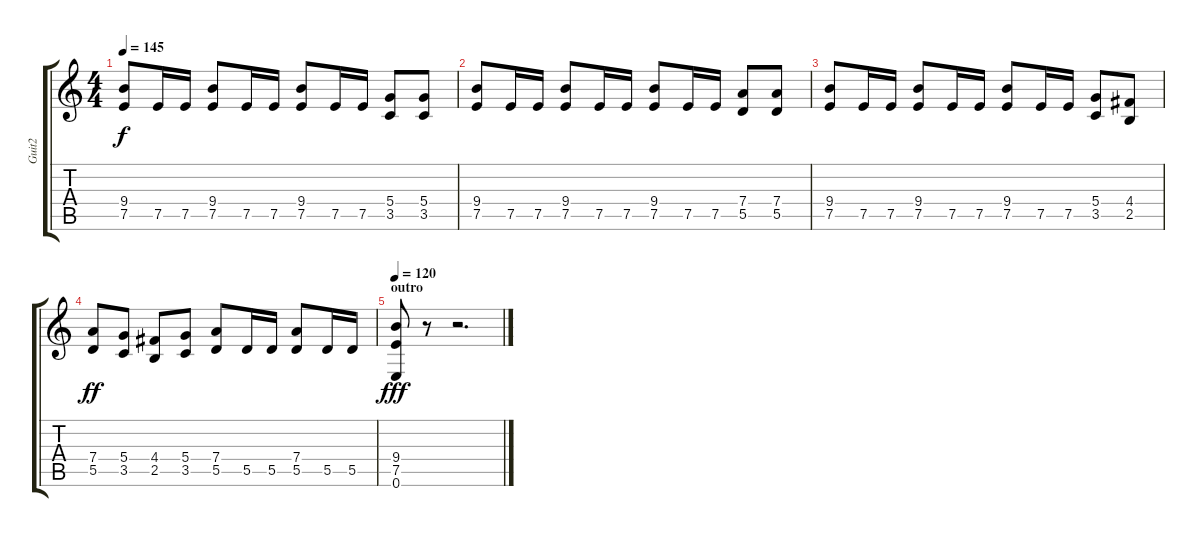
\track ("Guit2" "Guit2") {instrument overdrivenguitar}
\staff {score tabs}
\tuning (E4 B3 G3 D3 A2 E2) {hide}
\ts (4 4)
\tempo 145
\clef g2
\ks c
(9.4 7.5).8{dy f} 7.5.16 7.5.16 (9.4 7.5).8 7.5.16 7.5.16 (9.4 7.5).8 7.5.16 7.5.16 (5.4 3.5).8 (5.4 3.5).8 |
(9.4 7.5).8 7.5.16 7.5.16 (9.4 7.5).8 7.5.16 7.5.16 (9.4 7.5).8 7.5.16 7.5.16 (7.4 5.5).8 (7.4 5.5).8 |
(9.4 7.5).8 7.5.16 7.5.16 (9.4 7.5).8 7.5.16 7.5.16 (9.4 7.5).8 7.5.16 7.5.16 (5.4 3.5).8 (4.4 2.5).8 |
(7.4 5.5).8{dy ff} (5.4 3.5).8 (4.4 2.5).8 (5.4 3.5).8 (7.4 5.5).8 5.5.16 5.5.16 (7.4 5.5).8 5.5.16 5.5.16 |
\section ("" "outro")
\tempo 120
(9.4 7.5 0.6).8{dy fff} r.8 r.2{d}
